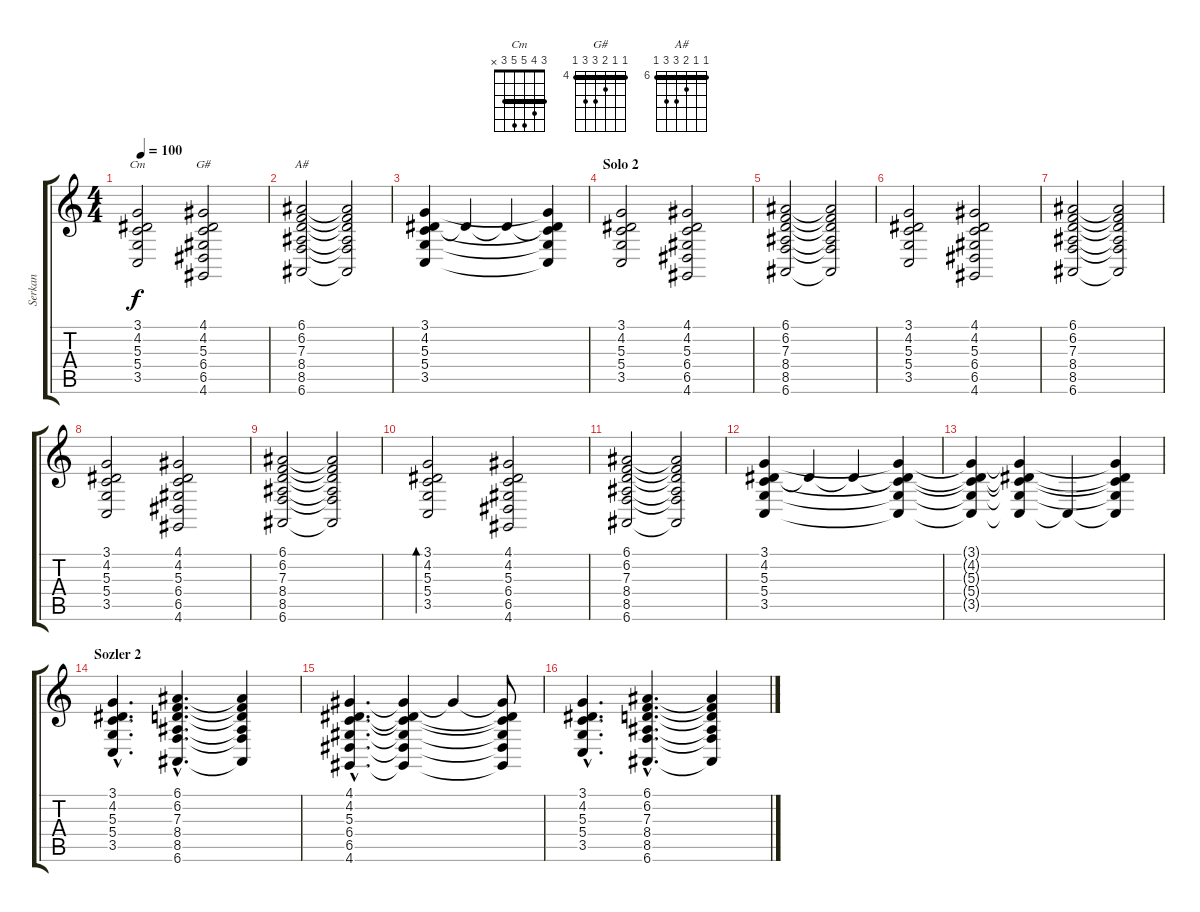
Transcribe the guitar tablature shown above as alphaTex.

\track ("Serkan" "Serkan") {instrument rockorgan}
\staff {score tabs}
\tuning (E4 B3 G3 D3 A2 E2) {hide}
\chord ("Cm" 3 4 5 5 3 x) {barre 3}
\chord ("G#" 4 4 5 6 6 4) {firstfret 4 barre 4}
\chord ("A#" 6 6 7 8 8 6) {firstfret 6 barre 6}
\ts (4 4)
\tempo 100
\clef g2
\ks c
(3.1 4.2 5.3 5.4 3.5).2{ch "Cm" dy f} (4.1 4.2 5.3 6.4 6.5 4.6).2{ch "G#"} |
(6.1 6.2 7.3 8.4 8.5 6.6).2{ch "A#"} (6.1{t} 6.2{t} 7.3{t} 8.4{t} 8.5{t} 6.6{t}).2 |
(3.1 4.2 5.3 5.4 3.5).4 4.2{t}.4 4.2{t}.4 (3.1{t} 4.2{t} 5.3{t} 5.4{t} 3.5{t}).4 |
\section ("" "Solo 2")
(3.1 4.2 5.3 5.4 3.5).2 (4.1 4.2 5.3 6.4 6.5 4.6).2 |
(6.1 6.2 7.3 8.4 8.5 6.6).2 (6.1{t} 6.2{t} 7.3{t} 8.4{t} 8.5{t} 6.6{t}).2 |
(3.1 4.2 5.3 5.4 3.5).2 (4.1 4.2 5.3 6.4 6.5 4.6).2 |
(6.1 6.2 7.3 8.4 8.5 6.6).2 (6.1{t} 6.2{t} 7.3{t} 8.4{t} 8.5{t} 6.6{t}).2 |
(3.1 4.2 5.3 5.4 3.5).2 (4.1 4.2 5.3 6.4 6.5 4.6).2 |
(6.1 6.2 7.3 8.4 8.5 6.6).2 (6.1{t} 6.2{t} 7.3{t} 8.4{t} 8.5{t} 6.6{t}).2 |
(3.1 4.2 5.3 5.4 3.5).2{bd 30} (4.1 4.2 5.3 6.4 6.5 4.6).2 |
(6.1 6.2 7.3 8.4 8.5 6.6).2 (6.1{t} 6.2{t} 7.3{t} 8.4{t} 8.5{t} 6.6{t}).2 |
(3.1 4.2 5.3 5.4 3.5).4 4.2{t}.4 4.2{t}.4 (3.1{t} 4.2{t} 5.3{t} 5.4{t} 3.5{t}).4 |
(3.1{t} 4.2{t} 5.3{t} 5.4{t} 3.5{t}).4 (3.1{t} 4.2{t} 5.3{t} 5.4{t} 3.5{t}).4 3.5{t}.4 (3.1{t} 4.2{t} 5.3{t} 5.4{t} 3.5{t}).4 |
\section ("" "Sozler 2")
(3.1{hac} 4.2{hac} 5.3{hac} 5.4{hac} 3.5{hac}).4{d} (6.1{hac} 6.2{hac} 7.3{hac} 8.4{hac} 8.5{hac} 6.6{hac}).4{d} (6.1{t} 6.2{t} 7.3{t} 8.4{t} 8.5{t} 6.6{t}).4 |
(4.1{hac} 4.2{hac} 5.3{hac} 6.4{hac} 6.5{hac} 4.6{hac}).4{d} (4.1{t} 4.2{t} 5.3{t} 6.4{t} 6.5{t} 4.6{t}).4 4.1{t}.4 (4.1{t} 4.2{t} 5.3{t} 6.4{t} 6.5{t} 4.6{t}).8 |
(3.1{hac} 4.2{hac} 5.3{hac} 5.4{hac} 3.5{hac}).4{d} (6.1{hac} 6.2{hac} 7.3{hac} 8.4{hac} 8.5{hac} 6.6{hac}).4{d} (6.1{t} 6.2{t} 7.3{t} 8.4{t} 8.5{t} 6.6{t}).4
